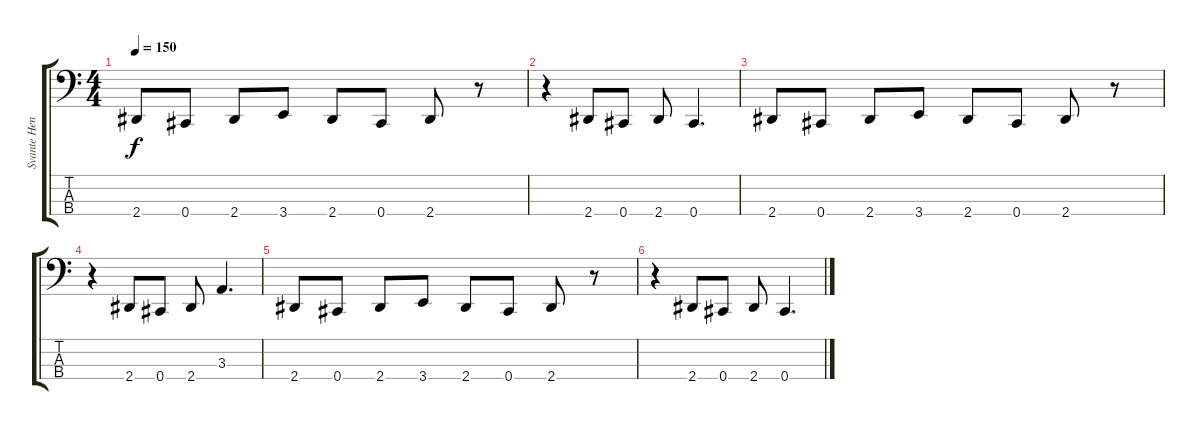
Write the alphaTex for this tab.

\track ("Svante Henrysson" "Svante Hen") {instrument electricbassfinger}
\staff {score tabs}
\tuning (E2 B1 Gb1 Db1) {hide}
\ts (4 4)
\tempo 150
\clef f4
\ks c
2.4.8{dy f} 0.4.8 2.4.8 3.4.8 2.4.8 0.4.8 2.4.8 r.8 |
r.4 2.4.8 0.4.8 2.4.8 0.4.4{d} |
2.4.8 0.4.8 2.4.8 3.4.8 2.4.8 0.4.8 2.4.8 r.8 |
r.4 2.4.8 0.4.8 2.4.8 3.3.4{d} |
2.4.8 0.4.8 2.4.8 3.4.8 2.4.8 0.4.8 2.4.8 r.8 |
r.4 2.4.8 0.4.8 2.4.8 0.4.4{d}
